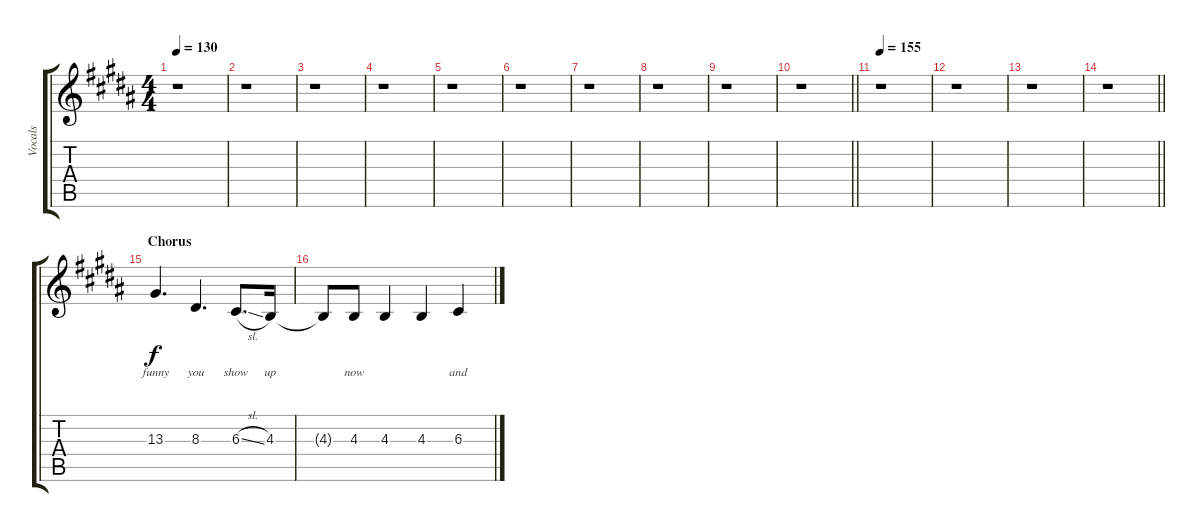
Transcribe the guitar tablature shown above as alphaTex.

\track ("Vocals" "Vocals") {instrument clarinet}
\staff {score tabs}
\tuning (E4 B3 G3 D3 A2 E2) {hide}
\ts (4 4)
\tempo 130
\clef g2
\ks g#minor
r.1{dy f} |
r.1 |
r.1 |
r.1 |
r.1 |
r.1 |
r.1 |
r.1 |
r.1 |
\barLineRight lightlight
r.1 |
\tempo 155
r.1 |
r.1 |
r.1 |
\barLineRight lightlight
r.1 |
\section ("" "Chorus")
13.3.4{d lyrics (0 "funny") lyrics (1 "") lyrics (2 "") lyrics (3 "") lyrics (4 "")} 8.3.4{d lyrics (0 "you") lyrics (1 "") lyrics (2 "") lyrics (3 "") lyrics (4 "")} 6.3{sl}.8{d lyrics (0 "show") lyrics (1 "") lyrics (2 "") lyrics (3 "") lyrics (4 "")} 4.3.16{lyrics (0 "up") lyrics (1 "") lyrics (2 "") lyrics (3 "") lyrics (4 "")} |
4.3{t}.8{lyrics (0 "") lyrics (1 "") lyrics (2 "") lyrics (3 "") lyrics (4 "")} 4.3.8{lyrics (0 "now") lyrics (1 "") lyrics (2 "") lyrics (3 "") lyrics (4 "")} 4.3.4{lyrics (0 "") lyrics (1 "") lyrics (2 "") lyrics (3 "") lyrics (4 "")} 4.3.4{lyrics (0 "") lyrics (1 "") lyrics (2 "") lyrics (3 "") lyrics (4 "")} 6.3.4{lyrics (0 "and") lyrics (1 "") lyrics (2 "") lyrics (3 "") lyrics (4 "")}
